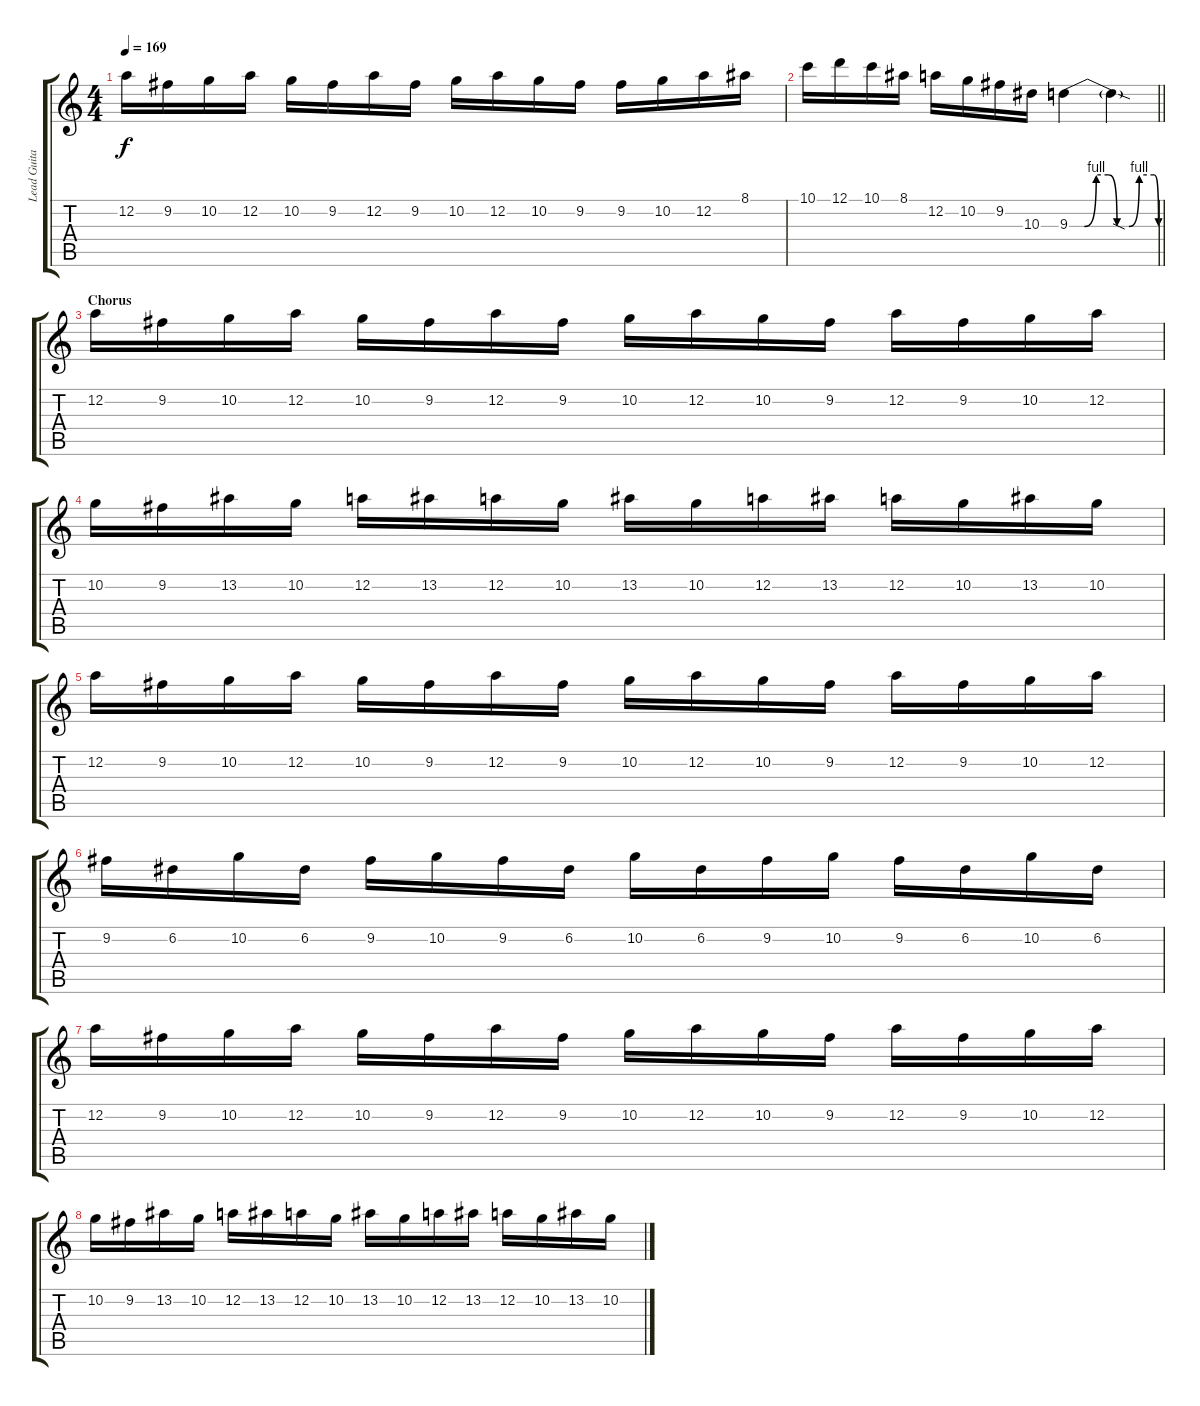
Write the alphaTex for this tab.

\track ("Lead Guitar 1" "Lead Guita") {instrument overdrivenguitar}
\staff {score tabs}
\tuning (D4 A3 F3 C3 G2 D2) {hide}
\ts (4 4)
\tempo 169
\clef g2
\ks c
12.2.16{dy f} 9.2.16 10.2.16 12.2.16 10.2.16 9.2.16 12.2.16 9.2.16 10.2.16 12.2.16 10.2.16 9.2.16 9.2.16 10.2.16 12.2.16 8.1.16 |
\barLineRight lightlight
10.1.16 12.1.16 10.1.16 8.1.16 12.2.16 10.2.16 9.2.16 10.3.16 9.3{be (custom 0 0 10 0 18 4 26 4 32 0 40 0 47 4 57 4 60 0)}.4 9.3{sod t}.4 |
\section ("" "Chorus")
12.2.16 9.2.16 10.2.16 12.2.16 10.2.16 9.2.16 12.2.16 9.2.16 10.2.16 12.2.16 10.2.16 9.2.16 12.2.16 9.2.16 10.2.16 12.2.16 |
10.2.16 9.2.16 13.2.16 10.2.16 12.2.16 13.2.16 12.2.16 10.2.16 13.2.16 10.2.16 12.2.16 13.2.16 12.2.16 10.2.16 13.2.16 10.2.16 |
12.2.16 9.2.16 10.2.16 12.2.16 10.2.16 9.2.16 12.2.16 9.2.16 10.2.16 12.2.16 10.2.16 9.2.16 12.2.16 9.2.16 10.2.16 12.2.16 |
9.2.16 6.2.16 10.2.16 6.2.16 9.2.16 10.2.16 9.2.16 6.2.16 10.2.16 6.2.16 9.2.16 10.2.16 9.2.16 6.2.16 10.2.16 6.2.16 |
12.2.16 9.2.16 10.2.16 12.2.16 10.2.16 9.2.16 12.2.16 9.2.16 10.2.16 12.2.16 10.2.16 9.2.16 12.2.16 9.2.16 10.2.16 12.2.16 |
10.2.16 9.2.16 13.2.16 10.2.16 12.2.16 13.2.16 12.2.16 10.2.16 13.2.16 10.2.16 12.2.16 13.2.16 12.2.16 10.2.16 13.2.16 10.2.16
